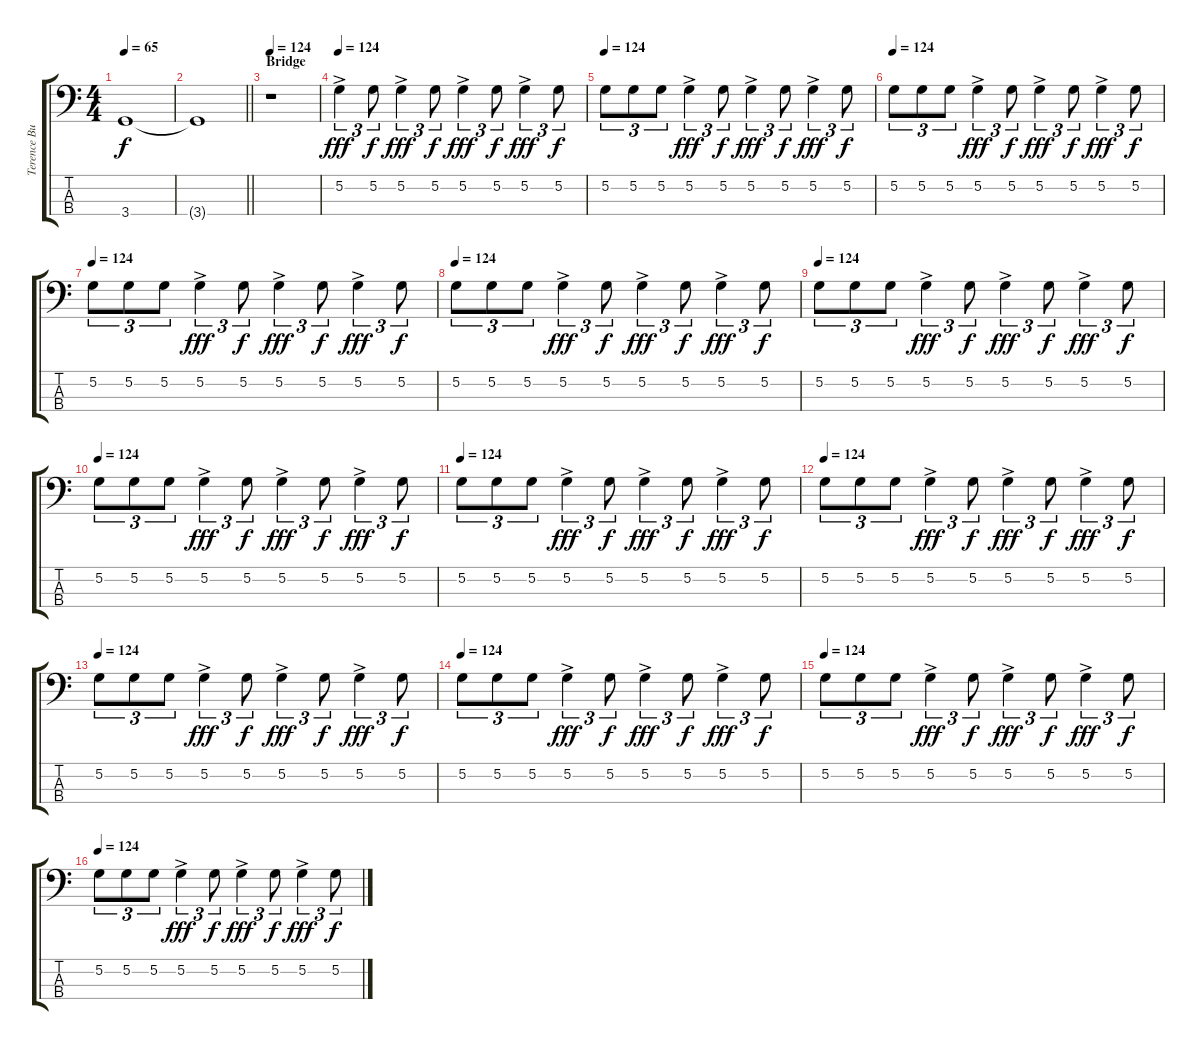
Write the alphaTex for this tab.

\track ("Terence Butler" "Terence Bu") {instrument electricbassfinger}
\staff {score tabs}
\tuning (G2 D2 A1 E1) {hide}
\ts (4 4)
\tempo 65
\clef f4
\ks c
3.4.1{dy f} |
\barLineRight lightlight
3.4{t}.1 |
\section ("" "Bridge")
\tempo 124
r.1 |
\tempo 124
5.2{ac}.4{tu (3 2) dy fff} 5.2.8{tu (3 2) dy f} 5.2{ac}.4{tu (3 2) dy fff} 5.2.8{tu (3 2) dy f} 5.2{ac}.4{tu (3 2) dy fff} 5.2.8{tu (3 2) dy f} 5.2{ac}.4{tu (3 2) dy fff} 5.2.8{tu (3 2) dy f} |
\tempo 124
5.2.8{tu (3 2)} 5.2.8{tu (3 2)} 5.2.8{tu (3 2)} 5.2{ac}.4{tu (3 2) dy fff} 5.2.8{tu (3 2) dy f} 5.2{ac}.4{tu (3 2) dy fff} 5.2.8{tu (3 2) dy f} 5.2{ac}.4{tu (3 2) dy fff} 5.2.8{tu (3 2) dy f} |
\tempo 124
5.2.8{tu (3 2)} 5.2.8{tu (3 2)} 5.2.8{tu (3 2)} 5.2{ac}.4{tu (3 2) dy fff} 5.2.8{tu (3 2) dy f} 5.2{ac}.4{tu (3 2) dy fff} 5.2.8{tu (3 2) dy f} 5.2{ac}.4{tu (3 2) dy fff} 5.2.8{tu (3 2) dy f} |
\tempo 124
5.2.8{tu (3 2)} 5.2.8{tu (3 2)} 5.2.8{tu (3 2)} 5.2{ac}.4{tu (3 2) dy fff} 5.2.8{tu (3 2) dy f} 5.2{ac}.4{tu (3 2) dy fff} 5.2.8{tu (3 2) dy f} 5.2{ac}.4{tu (3 2) dy fff} 5.2.8{tu (3 2) dy f} |
\tempo 124
5.2.8{tu (3 2)} 5.2.8{tu (3 2)} 5.2.8{tu (3 2)} 5.2{ac}.4{tu (3 2) dy fff} 5.2.8{tu (3 2) dy f} 5.2{ac}.4{tu (3 2) dy fff} 5.2.8{tu (3 2) dy f} 5.2{ac}.4{tu (3 2) dy fff} 5.2.8{tu (3 2) dy f} |
\tempo 124
5.2.8{tu (3 2)} 5.2.8{tu (3 2)} 5.2.8{tu (3 2)} 5.2{ac}.4{tu (3 2) dy fff} 5.2.8{tu (3 2) dy f} 5.2{ac}.4{tu (3 2) dy fff} 5.2.8{tu (3 2) dy f} 5.2{ac}.4{tu (3 2) dy fff} 5.2.8{tu (3 2) dy f} |
\tempo 124
5.2.8{tu (3 2)} 5.2.8{tu (3 2)} 5.2.8{tu (3 2)} 5.2{ac}.4{tu (3 2) dy fff} 5.2.8{tu (3 2) dy f} 5.2{ac}.4{tu (3 2) dy fff} 5.2.8{tu (3 2) dy f} 5.2{ac}.4{tu (3 2) dy fff} 5.2.8{tu (3 2) dy f} |
\tempo 124
5.2.8{tu (3 2)} 5.2.8{tu (3 2)} 5.2.8{tu (3 2)} 5.2{ac}.4{tu (3 2) dy fff} 5.2.8{tu (3 2) dy f} 5.2{ac}.4{tu (3 2) dy fff} 5.2.8{tu (3 2) dy f} 5.2{ac}.4{tu (3 2) dy fff} 5.2.8{tu (3 2) dy f} |
\tempo 124
5.2.8{tu (3 2)} 5.2.8{tu (3 2)} 5.2.8{tu (3 2)} 5.2{ac}.4{tu (3 2) dy fff} 5.2.8{tu (3 2) dy f} 5.2{ac}.4{tu (3 2) dy fff} 5.2.8{tu (3 2) dy f} 5.2{ac}.4{tu (3 2) dy fff} 5.2.8{tu (3 2) dy f} |
\tempo 124
5.2.8{tu (3 2)} 5.2.8{tu (3 2)} 5.2.8{tu (3 2)} 5.2{ac}.4{tu (3 2) dy fff} 5.2.8{tu (3 2) dy f} 5.2{ac}.4{tu (3 2) dy fff} 5.2.8{tu (3 2) dy f} 5.2{ac}.4{tu (3 2) dy fff} 5.2.8{tu (3 2) dy f} |
\tempo 124
5.2.8{tu (3 2)} 5.2.8{tu (3 2)} 5.2.8{tu (3 2)} 5.2{ac}.4{tu (3 2) dy fff} 5.2.8{tu (3 2) dy f} 5.2{ac}.4{tu (3 2) dy fff} 5.2.8{tu (3 2) dy f} 5.2{ac}.4{tu (3 2) dy fff} 5.2.8{tu (3 2) dy f} |
\tempo 124
5.2.8{tu (3 2)} 5.2.8{tu (3 2)} 5.2.8{tu (3 2)} 5.2{ac}.4{tu (3 2) dy fff} 5.2.8{tu (3 2) dy f} 5.2{ac}.4{tu (3 2) dy fff} 5.2.8{tu (3 2) dy f} 5.2{ac}.4{tu (3 2) dy fff} 5.2.8{tu (3 2) dy f} |
\tempo 124
5.2.8{tu (3 2)} 5.2.8{tu (3 2)} 5.2.8{tu (3 2)} 5.2{ac}.4{tu (3 2) dy fff} 5.2.8{tu (3 2) dy f} 5.2{ac}.4{tu (3 2) dy fff} 5.2.8{tu (3 2) dy f} 5.2{ac}.4{tu (3 2) dy fff} 5.2.8{tu (3 2) dy f}
